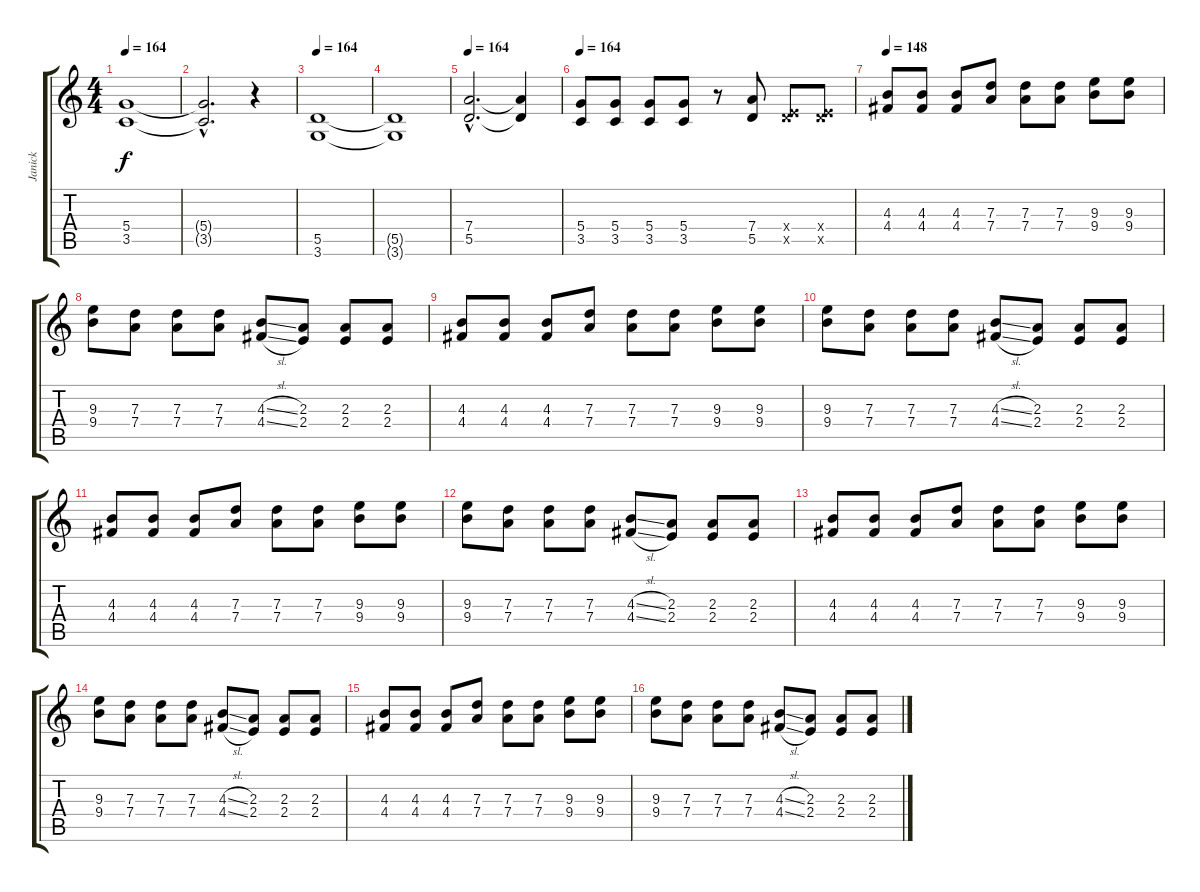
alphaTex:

\track ("Janick" "Janick") {instrument overdrivenguitar}
\staff {score tabs}
\tuning (E4 B3 G3 D3 A2 E2) {hide}
\ts (4 4)
\tempo 164
\clef g2
\ks c
(5.4 3.5).1{dy f} |
(5.4{hac t} 3.5{hac t}).2{d} r.4 |
\tempo 164
(5.5 3.6).1 |
(5.5{t} 3.6{t}).1 |
\tempo 164
(7.4{hac} 5.5{hac}).2{d} (7.4{t} 5.5{t}).4 |
\tempo 164
(5.4 3.5).8 (5.4 3.5).8 (5.4 3.5).8 (5.4 3.5).8 r.8 (7.4 5.5).8 (0.4{x} 7.5{x}).8 (0.4{x} 7.5{x}).8 |
\tempo 148
(4.3 4.4).8 (4.3 4.4).8 (4.3 4.4).8 (7.3 7.4).8 (7.3 7.4).8 (7.3 7.4).8 (9.3 9.4).8 (9.3 9.4).8 |
(9.3 9.4).8 (7.3 7.4).8 (7.3 7.4).8 (7.3 7.4).8 (4.3{sl} 4.4{sl}).8 (2.3 2.4).8 (2.3 2.4).8 (2.3 2.4).8 |
(4.3 4.4).8 (4.3 4.4).8 (4.3 4.4).8 (7.3 7.4).8 (7.3 7.4).8 (7.3 7.4).8 (9.3 9.4).8 (9.3 9.4).8 |
(9.3 9.4).8 (7.3 7.4).8 (7.3 7.4).8 (7.3 7.4).8 (4.3{sl} 4.4{sl}).8 (2.3 2.4).8 (2.3 2.4).8 (2.3 2.4).8 |
(4.3 4.4).8 (4.3 4.4).8 (4.3 4.4).8 (7.3 7.4).8 (7.3 7.4).8 (7.3 7.4).8 (9.3 9.4).8 (9.3 9.4).8 |
(9.3 9.4).8 (7.3 7.4).8 (7.3 7.4).8 (7.3 7.4).8 (4.3{sl} 4.4{sl}).8 (2.3 2.4).8 (2.3 2.4).8 (2.3 2.4).8 |
(4.3 4.4).8 (4.3 4.4).8 (4.3 4.4).8 (7.3 7.4).8 (7.3 7.4).8 (7.3 7.4).8 (9.3 9.4).8 (9.3 9.4).8 |
(9.3 9.4).8 (7.3 7.4).8 (7.3 7.4).8 (7.3 7.4).8 (4.3{sl} 4.4{sl}).8 (2.3 2.4).8 (2.3 2.4).8 (2.3 2.4).8 |
(4.3 4.4).8 (4.3 4.4).8 (4.3 4.4).8 (7.3 7.4).8 (7.3 7.4).8 (7.3 7.4).8 (9.3 9.4).8 (9.3 9.4).8 |
(9.3 9.4).8 (7.3 7.4).8 (7.3 7.4).8 (7.3 7.4).8 (4.3{sl} 4.4{sl}).8 (2.3 2.4).8 (2.3 2.4).8 (2.3 2.4).8
